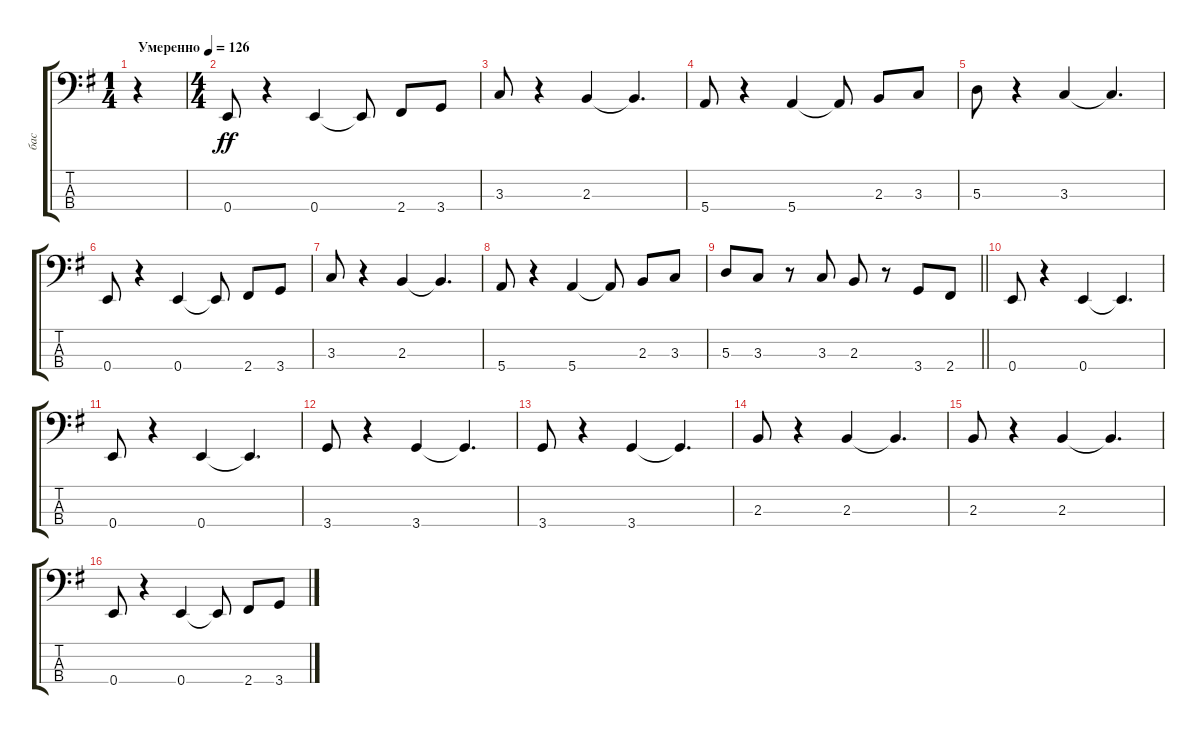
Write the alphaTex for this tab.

\track ("бас" "бас") {instrument electricbasspick}
\staff {score tabs}
\tuning (G2 D2 A1 E1) {hide}
\ts (1 4)
\section ("" "")
\tempo (126 "Умеренно")
\clef f4
\ks eminor
r.4{dy ff instrument electricbasspick} |
\ts (4 4)
0.4.8 r.4 0.4.4 0.4{t}.8 2.4.8 3.4.8 |
3.3.8 r.4 2.3.4 2.3{t}.4{d} |
5.4.8 r.4 5.4.4 5.4{t}.8 2.3.8 3.3.8 |
5.3.8 r.4 3.3.4 3.3{t}.4{d} |
0.4.8 r.4 0.4.4 0.4{t}.8 2.4.8 3.4.8 |
3.3.8 r.4 2.3.4 2.3{t}.4{d} |
5.4.8 r.4 5.4.4 5.4{t}.8 2.3.8 3.3.8 |
\barLineRight lightlight
5.3.8 3.3.8 r.8 3.3.8 2.3.8 r.8 3.4.8 2.4.8 |
\section ("" "")
0.4.8 r.4 0.4.4 0.4{t}.4{d} |
0.4.8 r.4 0.4.4 0.4{t}.4{d} |
3.4.8 r.4 3.4.4 3.4{t}.4{d} |
3.4.8 r.4 3.4.4 3.4{t}.4{d} |
2.3.8 r.4 2.3.4 2.3{t}.4{d} |
2.3.8 r.4 2.3.4 2.3{t}.4{d} |
0.4.8 r.4 0.4.4 0.4{t}.8 2.4.8 3.4.8
